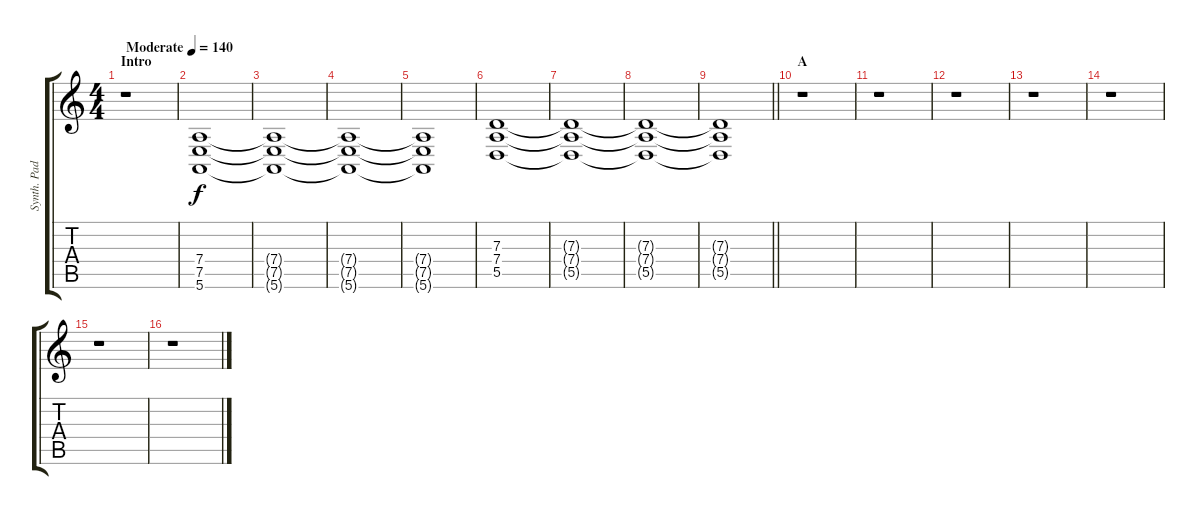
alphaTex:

\track ("Synth. Pads" "Synth. Pad") {instrument pad2warm}
\staff {score tabs}
\tuning (E4 B3 G3 D3 A2 E2) {hide}
\ts (4 4)
\section ("" "Intro")
\tempo (140 "Moderate")
\clef g2
\ks c
r.1{dy f instrument pad2warm} |
(7.4 7.5 5.6).1 |
(7.4{t} 7.5{t} 5.6{t}).1 |
(7.4{t} 7.5{t} 5.6{t}).1 |
(7.4{t} 7.5{t} 5.6{t}).1 |
(7.3 7.4 5.5).1 |
(7.3{t} 7.4{t} 5.5{t}).1 |
(7.3{t} 7.4{t} 5.5{t}).1 |
\barLineRight lightlight
(7.3{t} 7.4{t} 5.5{t}).1 |
\section ("" "A")
r.1 |
r.1 |
r.1 |
r.1 |
r.1 |
r.1 |
r.1
